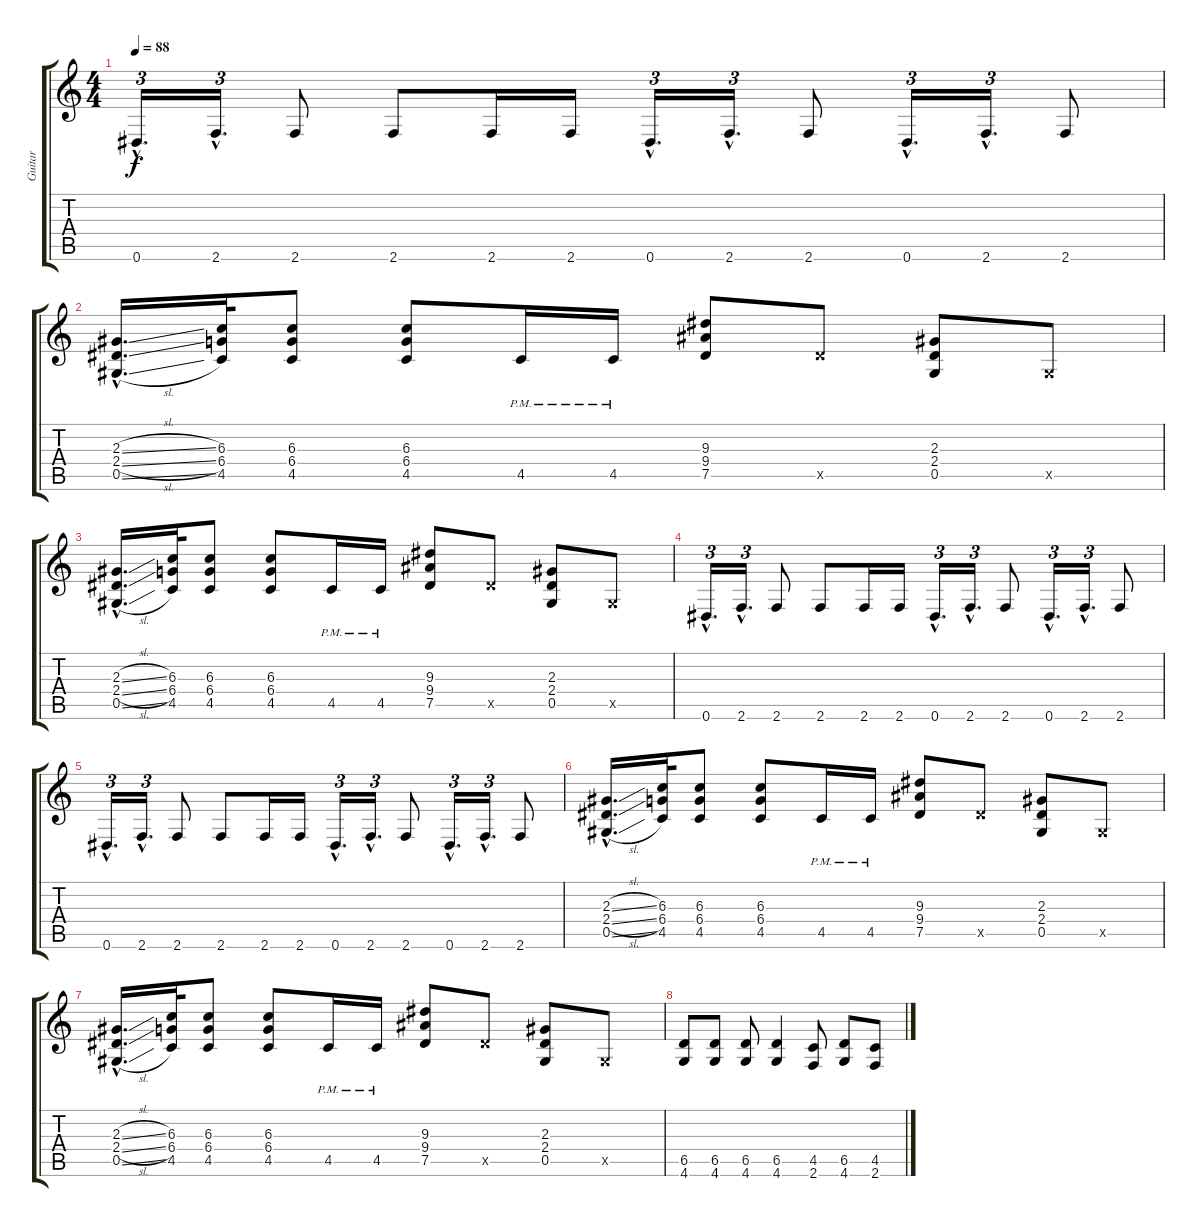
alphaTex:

\track ("Guitar" "Guitar") {instrument overdrivenguitar}
\staff {score tabs}
\tuning (Eb4 Bb3 Gb3 Db3 Ab2 Eb2) {hide}
\ts (4 4)
\tempo 88
\clef g2
\ks c
0.6{hac}.16{d tu (3 2) dy f} 2.6{hac}.16{d tu (3 2)} 2.6.8 2.6.8 2.6.16 2.6.16 0.6{hac}.16{d tu (3 2)} 2.6{hac}.16{d tu (3 2)} 2.6.8 0.6{hac}.16{d tu (3 2)} 2.6{hac}.16{d tu (3 2)} 2.6.8 |
(2.3{sl hac} 2.4{sl hac} 0.5{sl hac}).16{d} (6.3 6.4 4.5).32 (6.3 6.4 4.5).8 (6.3 6.4 4.5).8 4.5{pm}.16 4.5{pm}.16 (9.3 9.4 7.5).8 7.5{x}.8 (2.3 2.4 0.5).8 0.5{x}.8 |
(2.3{sl hac} 2.4{sl hac} 0.5{sl hac}).16{d} (6.3 6.4 4.5).32 (6.3 6.4 4.5).8 (6.3 6.4 4.5).8 4.5{pm}.16 4.5{pm}.16 (9.3 9.4 7.5).8 7.5{x}.8 (2.3 2.4 0.5).8 0.5{x}.8 |
0.6{hac}.16{d tu (3 2)} 2.6{hac}.16{d tu (3 2)} 2.6.8 2.6.8 2.6.16 2.6.16 0.6{hac}.16{d tu (3 2)} 2.6{hac}.16{d tu (3 2)} 2.6.8 0.6{hac}.16{d tu (3 2)} 2.6{hac}.16{d tu (3 2)} 2.6.8 |
0.6{hac}.16{d tu (3 2)} 2.6{hac}.16{d tu (3 2)} 2.6.8 2.6.8 2.6.16 2.6.16 0.6{hac}.16{d tu (3 2)} 2.6{hac}.16{d tu (3 2)} 2.6.8 0.6{hac}.16{d tu (3 2)} 2.6{hac}.16{d tu (3 2)} 2.6.8 |
(2.3{sl hac} 2.4{sl hac} 0.5{sl hac}).16{d} (6.3 6.4 4.5).32 (6.3 6.4 4.5).8 (6.3 6.4 4.5).8 4.5{pm}.16 4.5{pm}.16 (9.3 9.4 7.5).8 7.5{x}.8 (2.3 2.4 0.5).8 0.5{x}.8 |
(2.3{sl hac} 2.4{sl hac} 0.5{sl hac}).16{d} (6.3 6.4 4.5).32 (6.3 6.4 4.5).8 (6.3 6.4 4.5).8 4.5{pm}.16 4.5{pm}.16 (9.3 9.4 7.5).8 7.5{x}.8 (2.3 2.4 0.5).8 0.5{x}.8 |
(6.5 4.6).8 (6.5 4.6).8 (6.5 4.6).8 (6.5 4.6).4 (4.5 2.6).8 (6.5 4.6).8 (4.5 2.6).8
